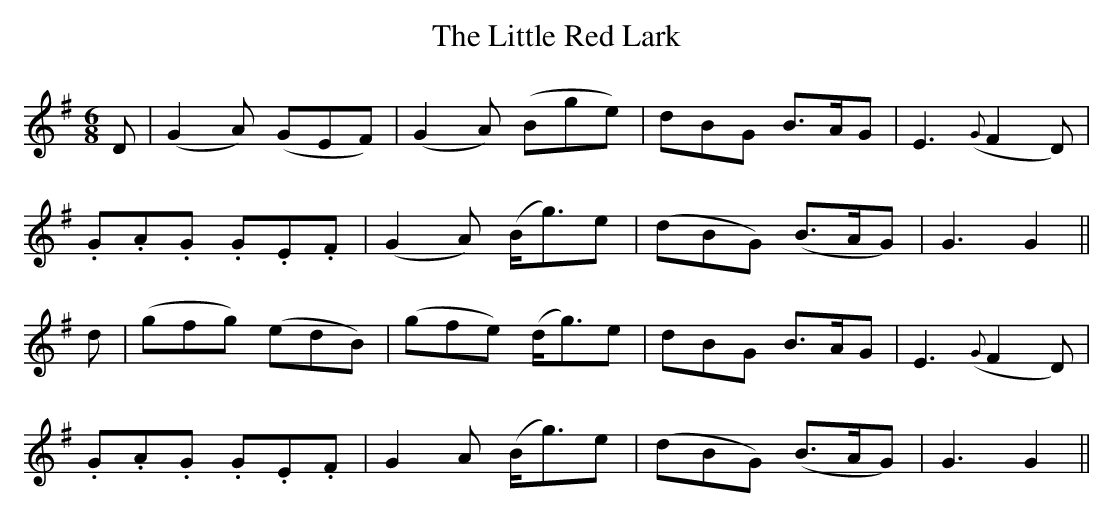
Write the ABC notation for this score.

X:1
T: The Little Red Lark
M: 6/8
L: 1/8
K: Gmaj
D|(G2A) (GEF)|(G2A) (Bge)|dBG B3/2A/G|E3({G}F2D)|
.G.A.G .G.E.F|(G2A) (B/g3/2)e|(dBG) (B3/2A/G)|G3G2||
d|(gfg) (edB)|(gfe) (d/g3/2)e|dBG B3/2A/G|E3({G}F2D)|
.G.A.G .G.E.F|G2A (B/g3/2)e|(dBG) (B3/2A/G)|G3G2||
